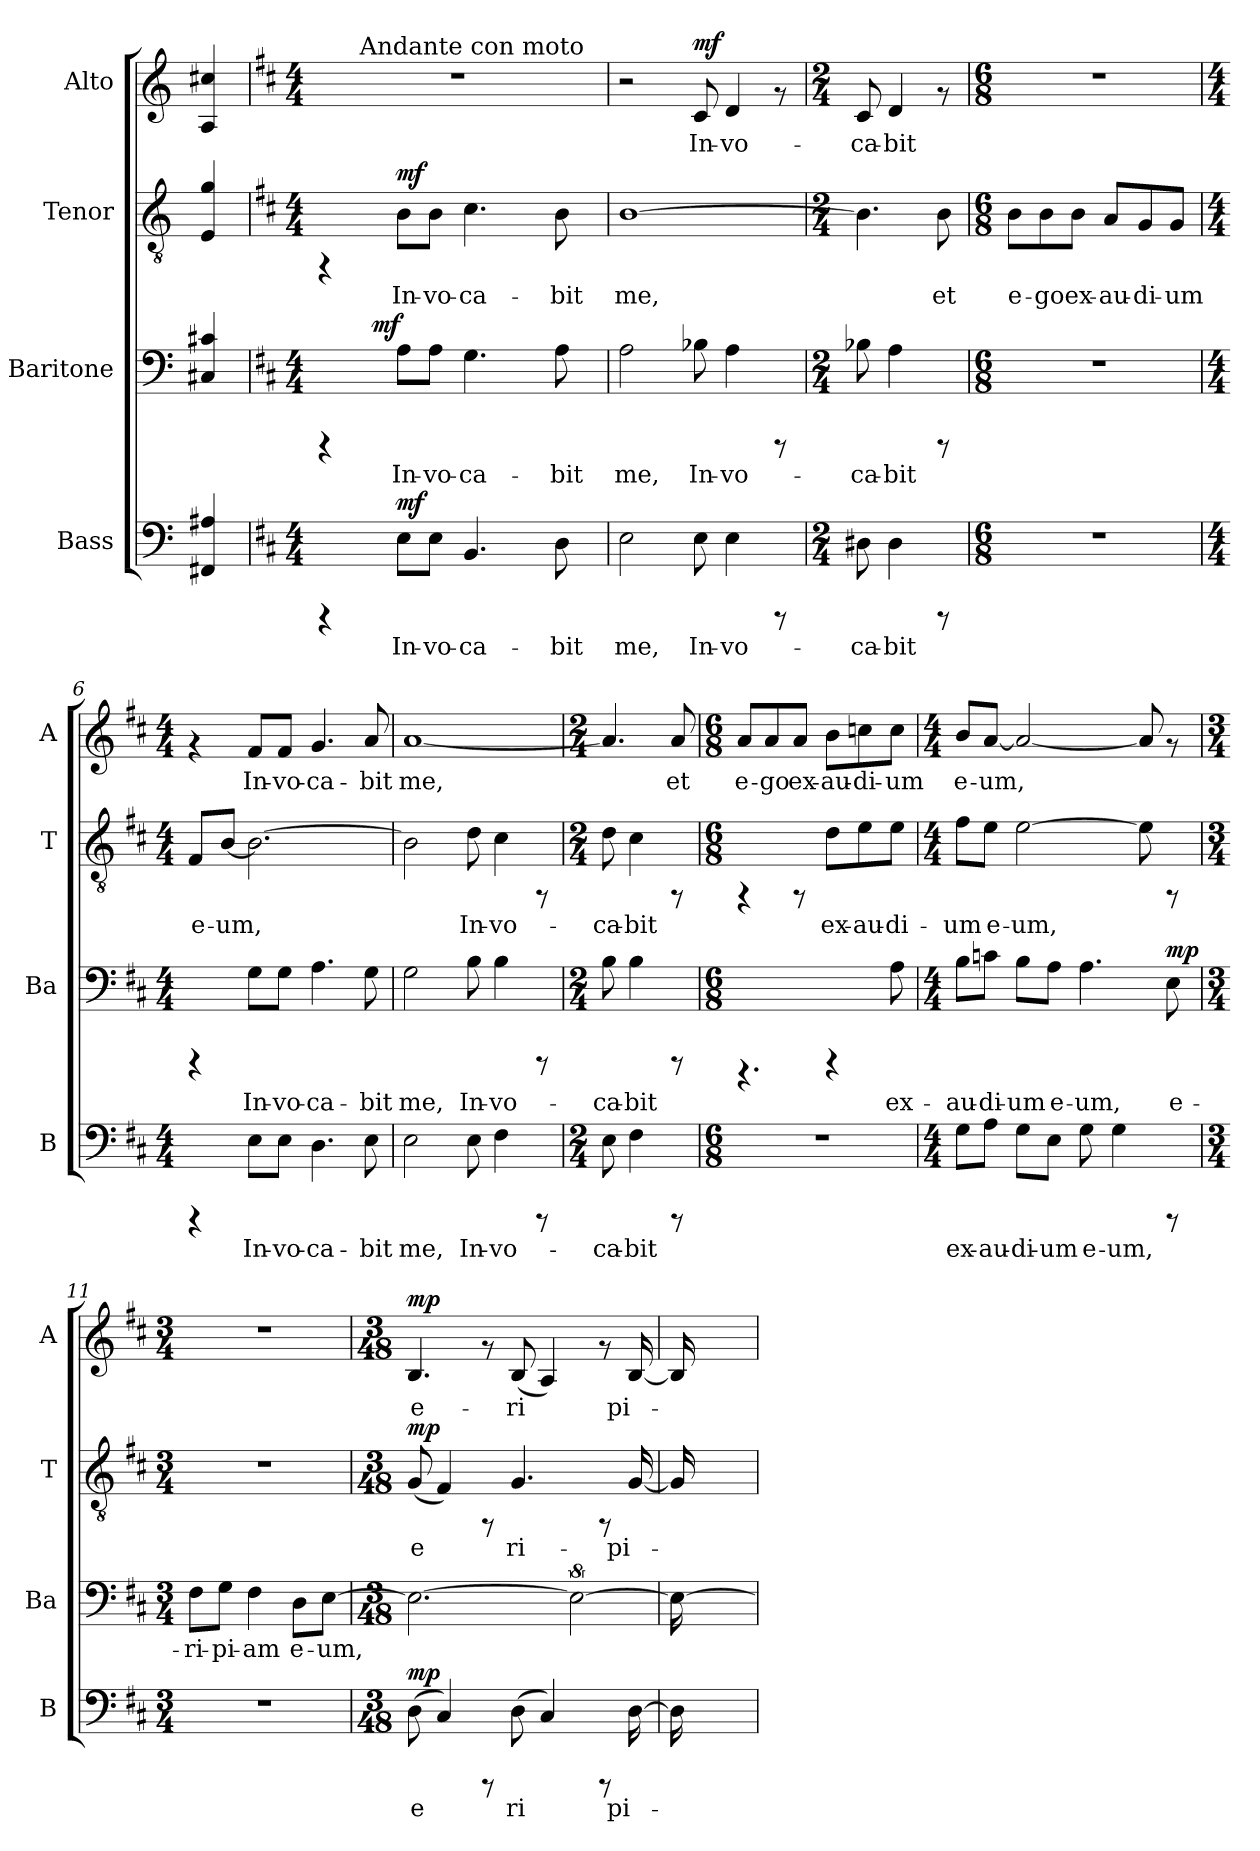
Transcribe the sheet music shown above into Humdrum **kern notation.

**kern	**text	**dynam	**kern	**text	**dynam	**kern	**text	**dynam	**kern	**text	**dynam
*part4	*part4	*part4	*part3	*part3	*part3	*part2	*part2	*part2	*part1	*part1	*part1
*staff4	*staff4	*staff4	*staff3	*staff3	*staff3	*staff2	*staff2	*staff2	*staff1	*staff1	*staff1
*I"Bass	*	*	*I"Baritone	*	*	*I"Tenor	*	*	*I"Alto	*	*
*I'B	*	*	*I'Ba	*	*	*I'T	*	*	*I'A	*	*
!!LO:PB:g=z
*stria5	*	*	*stria5	*	*	*stria5	*	*	*stria5	*	*
*clefF4	*	*	*clefF4	*	*	*clefGv2	*	*	*clefG2	*	*
*k[]	*	*	*k[]	*	*	*k[]	*	*	*k[]	*	*
*C:	*	*	*C:	*	*	*C:	*	*	*C:	*	*
=1	=1	=1	=1	=1	=1	=1	=1	=1	=1	=1	=1
!	!LO:LY:b	!	!	!LO:LY:b	!	!	!LO:LY:b	!	!	!LO:LY:b:cj	!
4A#X/ 4FF#X/	.	.	4c#X/ 4C#X/	.	.	4g/ 4E/	.	.	4cc#X/ 4A/	.	.
=2!	=2!	=2!	=2!	=2!	=2!	=2!	=2!	=2!	=2!	=2!	=2!
*k[f#c#]	*	*	*k[f#c#]	*	*	*k[f#c#]	*	*	*k[f#c#]	*	*
*D:	*	*	*D:	*	*	*D:	*	*	*D:	*	*
*M4/4	*	*	*M4/4	*	*	*M4/4	*	*	*M4/4	*	*
*	*	*	*^	*	*	*	*	*	*^	*	*
4rCCC	.	.	4rCCC	8ryy	.	.	4rFF	.	.	1r	8ryy	.	.
.	.	.	.	32.ryy	.	.	.	.	.	.	64ryy	.	.
!	!	!	!	!	!	!	!	!	!	!	!LO:TX:a:t=Andante con moto	!	!
.	.	.	.	.	.	.	.	.	.	.	2ryy	.	.
!	!	!	!	!	!	!LO:DY:a	!	!	!	!	!	!	!
.	.	.	.	2ryy	.	mf	.	.	.	.	.	.	.
!	!LO:LY:b	!LO:DY:a	!	!	!LO:LY:b	!	!	!LO:LY:b	!LO:DY:a	!	!	!	!
8E\L	In-	mf	8A\L	.	In-	.	8B\L	In-	mf	.	.	.	.
!	!LO:LY:b	!	!	!	!LO:LY:b	!	!	!LO:LY:b	!	!	!	!	!
8E\J	-vo-	.	8A\J	.	-vo-	.	8B\J	-vo-	.	.	.	.	.
!	!LO:LY:b	!	!	!	!LO:LY:b	!	!	!LO:LY:b	!	!	!	!	!
4.BB/	-ca-	.	4.G\	.	-ca-	.	4.c#\	-ca-	.	.	.	.	.
.	.	.	.	.	.	.	.	.	.	.	4ryy	.	.
.	.	.	.	4ryy	.	.	.	.	.	.	.	.	.
!	!LO:LY:b	!	!	!	!LO:LY:b	!	!	!LO:LY:b	!	!	!	!	!
8D\	-bit	.	8A\	.	-bit	.	8B\	-bit	.	.	.	.	.
.	.	.	.	.	.	.	.	.	.	.	16..ryy	.	.
.	.	.	.	16ryy	.	.	.	.	.	.	.	.	.
.	.	.	.	64ryy	.	.	.	.	.	.	.	.	.
=3	=3	=3	=3	=3	=3	=3	=3	=3	=3	=3	=3	=3	=3
!	!LO:LY:b	!	!	!	!LO:LY:b	!	!	!LO:LY:b	!	!	!	!	!
*	*	*	*v	*v	*	*	*	*	*	*v	*v	*	*
2E\	me,	.	2A\	me,	.	[>1B	me,	.	2r	.	.
!	!LO:LY:b	!	!	!LO:LY:b	!	!	!	!	!	!LO:LY:b:cj	!LO:DY:a
8E\	In-	.	8B-X\	In-	.	.	.	.	8c#/	In-	mf
!	!LO:LY:b	!	!	!LO:LY:b	!	!	!	!	!	!LO:LY:b:cj	!
4E\	-vo-	.	4A\	-vo-	.	.	.	.	4d/	-vo-	.
8rCCC	.	.	8rCCC	.	.	.	.	.	8rf	.	.
=4	=4	=4	=4	=4	=4	=4	=4	=4	=4	=4	=4
*M2/4	*	*	*M2/4	*	*	*M2/4	*	*	*M2/4	*	*
!	!LO:LY:b	!	!	!LO:LY:b	!	!	!LO:LY:b	!	!	!LO:LY:b:cj	!
8D#X\	-ca-	.	8B-X\	-ca-	.	4.B\]	.	.	8c#/	-ca-	.
!	!LO:LY:b	!	!	!LO:LY:b	!	!	!	!	!	!LO:LY:b:cj	!
4D#\	-bit	.	4A\	-bit	.	.	.	.	4d/	-bit	.
!	!	!	!	!	!	!	!LO:LY:b	!	!	!	!
8rCCC	.	.	8rCCC	.	.	8B\	et	.	8rf	.	.
=5	=5	=5	=5	=5	=5	=5	=5	=5	=5	=5	=5
*M6/8	*	*	*M6/8	*	*	*M6/8	*	*	*M6/8	*	*
!	!	!	!	!	!	!	!LO:LY:b	!	!	!	!
2.r	.	.	2.r	.	.	8B\L	e-	.	2.r	.	.
!	!	!	!	!	!	!	!LO:LY:b	!	!	!	!
.	.	.	.	.	.	8B\	-go	.	.	.	.
!	!	!	!	!	!	!	!LO:LY:b	!	!	!	!
.	.	.	.	.	.	8B\J	ex-	.	.	.	.
!	!	!	!	!	!	!	!LO:LY:b	!	!	!	!
.	.	.	.	.	.	8A/L	-au-	.	.	.	.
!	!	!	!	!	!	!	!LO:LY:b	!	!	!	!
.	.	.	.	.	.	8G/	-di-	.	.	.	.
!	!	!	!	!	!	!	!LO:LY:b	!	!	!	!
.	.	.	.	.	.	8G/J	-um	.	.	.	.
!!LO:LB:g=z
=6	=6	=6	=6	=6	=6	=6	=6	=6	=6	=6	=6
*M4/4	*	*	*M4/4	*	*	*M4/4	*	*	*M4/4	*	*
!	!	!	!	!	!	!	!LO:LY:b	!	!	!	!
4rCCC	.	.	4rCCC	.	.	8F#/L	e-	.	4rf	.	.
!	!	!	!	!	!	!	!LO:LY:b	!	!	!	!
.	.	.	.	.	.	[<8B/J	-um,	.	.	.	.
!	!LO:LY:b	!	!	!LO:LY:b	!	!	!LO:LY:b	!	!	!LO:LY:b:cj	!
8E\L	In-	.	8G\L	In-	.	2.B\_>	.	.	8f#/L	In-	.
!	!LO:LY:b	!	!	!LO:LY:b	!	!	!	!	!	!LO:LY:b:cj	!
8E\J	-vo-	.	8G\J	-vo-	.	.	.	.	8f#/J	-vo-	.
!	!LO:LY:b	!	!	!LO:LY:b	!	!	!	!	!	!LO:LY:b:cj	!
4.D\	-ca-	.	4.A\	-ca-	.	.	.	.	4.g/	-ca-	.
!	!LO:LY:b	!	!	!LO:LY:b	!	!	!	!	!	!LO:LY:b:cj	!
8E\	-bit	.	8G\	-bit	.	.	.	.	8a/	-bit	.
=7	=7	=7	=7	=7	=7	=7	=7	=7	=7	=7	=7
!	!LO:LY:b	!	!	!LO:LY:b	!	!	!LO:LY:b	!	!	!LO:LY:b:cj	!
2E\	me,	.	2G\	me,	.	2B\]	.	.	[<1a	me,	.
!	!LO:LY:b	!	!	!LO:LY:b	!	!	!LO:LY:b	!	!	!	!
8E\	In-	.	8B\	In-	.	8d\	In-	.	.	.	.
!	!LO:LY:b	!	!	!LO:LY:b	!	!	!LO:LY:b	!	!	!	!
4F#\	-vo-	.	4B\	-vo-	.	4c#\	-vo-	.	.	.	.
8rCCC	.	.	8rCCC	.	.	8rFF	.	.	.	.	.
=8	=8	=8	=8	=8	=8	=8	=8	=8	=8	=8	=8
*M2/4	*	*	*M2/4	*	*	*M2/4	*	*	*M2/4	*	*
!	!LO:LY:b	!	!	!LO:LY:b	!	!	!LO:LY:b	!	!	!LO:LY:b:cj	!
8E\	-ca-	.	8B\	-ca-	.	8d\	-ca-	.	4.a/]	.	.
!	!LO:LY:b	!	!	!LO:LY:b	!	!	!LO:LY:b	!	!	!	!
4F#\	-bit	.	4B\	-bit	.	4c#\	-bit	.	.	.	.
!	!	!	!	!	!	!	!	!	!	!LO:LY:b:cj	!
8rCCC	.	.	8rCCC	.	.	8rFF	.	.	8a/	et	.
=9	=9	=9	=9	=9	=9	=9	=9	=9	=9	=9	=9
*M6/8	*	*	*M6/8	*	*	*M6/8	*	*	*M6/8	*	*
!	!	!	!	!	!	!	!	!	!	!LO:LY:b:cj	!
2.r	.	.	4.rCCC	.	.	4rFF	.	.	8a/L	e-	.
!	!	!	!	!	!	!	!	!	!	!LO:LY:b:cj	!
.	.	.	.	.	.	.	.	.	8a/	-go	.
!	!	!	!	!	!	!	!	!	!	!LO:LY:b:cj	!
.	.	.	.	.	.	8rFF	.	.	8a/J	ex-	.
!	!	!	!	!	!	!	!LO:LY:b	!	!	!LO:LY:b:cj	!
.	.	.	4rCCC	.	.	8d\L	ex-	.	8b\L	-au-	.
!	!	!	!	!	!	!	!LO:LY:b	!	!	!LO:LY:b:cj	!
.	.	.	.	.	.	8e\	-au-	.	8ccn\	-di-	.
!	!	!	!	!LO:LY:b	!	!	!LO:LY:b	!	!	!LO:LY:b:cj	!
.	.	.	8A\	ex-	.	8e\J	-di-	.	8cc\J	-um	.
!!LO:PB:g=z
=10	=10	=10	=10	=10	=10	=10	=10	=10	=10	=10	=10
*M4/4	*	*	*M4/4	*	*	*M4/4	*	*	*M4/4	*	*
!	!LO:LY:b	!	!	!LO:LY:b	!	!	!LO:LY:b	!	!	!LO:LY:b:cj	!
8G\L	ex-	.	8B\L	-au-	.	8f#\L	-um	.	8b/L	e-	.
!	!LO:LY:b	!	!	!LO:LY:b	!	!	!LO:LY:b	!	!	!LO:LY:b:cj	!
8A\J	-au-	.	8cn\J	-di-	.	8e\J	e-	.	[<8a/J	-um,	.
!	!LO:LY:b	!	!	!LO:LY:b	!	!	!LO:LY:b	!	!	!LO:LY:b:cj	!
8G\L	-di-	.	8B\L	-um	.	[>2e\	-um,	.	2a/_<	.	.
!	!LO:LY:b	!	!	!LO:LY:b	!	!	!	!	!	!	!
8E\J	-um	.	8A\J	e-	.	.	.	.	.	.	.
!	!LO:LY:b	!	!	!LO:LY:b	!	!	!	!	!	!	!
8G\	e-	.	4.A\	-um,	.	.	.	.	.	.	.
!	!LO:LY:b	!	!	!	!	!	!	!	!	!	!
4G\	-um,	.	.	.	.	.	.	.	.	.	.
!	!	!	!	!	!	!	!LO:LY:b	!	!	!LO:LY:b:cj	!
.	.	.	.	.	.	8e\]	.	.	8a/]	.	.
!	!	!	!	!LO:LY:b	!LO:DY:a	!	!	!	!	!	!
8rCCC	.	.	8E\	e-	mp	8rFF	.	.	8rf	.	.
=11	=11	=11	=11	=11	=11	=11	=11	=11	=11	=11	=11
*M3/4	*	*	*M3/4	*	*	*M3/4	*	*	*M3/4	*	*
!	!	!	!	!LO:LY:b	!	!	!	!	!	!	!
2.r	.	.	8F#\L	-ri-	.	2.r	.	.	2.r	.	.
!	!	!	!	!LO:LY:b	!	!	!	!	!	!	!
.	.	.	8G\J	-pi-	.	.	.	.	.	.	.
!	!	!	!	!LO:LY:b	!	!	!	!	!	!	!
.	.	.	4F#\	-am	.	.	.	.	.	.	.
!	!	!	!	!LO:LY:b	!	!	!	!	!	!	!
.	.	.	8D\L	e-	.	.	.	.	.	.	.
!	!	!	!	!LO:LY:b	!	!	!	!	!	!	!
.	.	.	[>8E\J	-um,	.	.	.	.	.	.	.
=12	=12	=12	=12	=12	=12	=12	=12	=12	=12	=12	=12
*M3/48+48/48	*	*	*M3/48+48/48	*	*	*M3/48+48/48	*	*	*M3/48+48/48	*	*
!	!LO:LY:b	!LO:DY:a	!	!LO:LY:b	!	!	!LO:LY:b	!LO:DY:a	!	!LO:LY:b:cj	!LO:DY:a
(>8D\	e-	mp	2.E\_>	.	.	(<8G/	e-	mp	4.B/	e-	mp
!	!LO:LY:b	!	!	!	!	!	!LO:LY:b	!	!	!	!
4C#/)	--	.	.	.	.	4F#/)	--	.	.	.	.
8rCCC	.	.	.	.	.	8rFF	.	.	8rf	.	.
!	!LO:LY:b	!	!	!	!	!	!LO:LY:b	!	!	!LO:LY:b:cj	!
(>8D\	-ri-	.	.	.	.	4.G/	-ri-	.	(<8B/	-ri-	.
!	!LO:LY:b	!	!	!	!	!	!	!	!	!LO:LY:b:cj	!
4C#/)	--	.	.	.	.	.	.	.	4A/)	--	.
!	!	!	!	!LO:LY:b	!	!	!	!	!	!	!
.	.	.	16%5E\_>	.	.	.	.	.	.	.	.
8rCCC	.	.	.	.	.	8rFF	.	.	8rf	.	.
!	!LO:LY:b	!	!	!	!	!	!LO:LY:b	!	!	!LO:LY:b:cj	!
[16D\	-pi-	.	.	.	.	[16G/	-pi-	.	[16B/	-pi-	.
=13	=13	=13	=13	=13	=13	=13	=13	=13	=13	=13	=13
16D\]	.	.	16E\_	.	.	16G/]	.	.	16B/]	.	.
=	=	=	=	=	=	=	=	=	=	=	=
*-	*-	*-	*-	*-	*-	*-	*-	*-	*-	*-	*-
